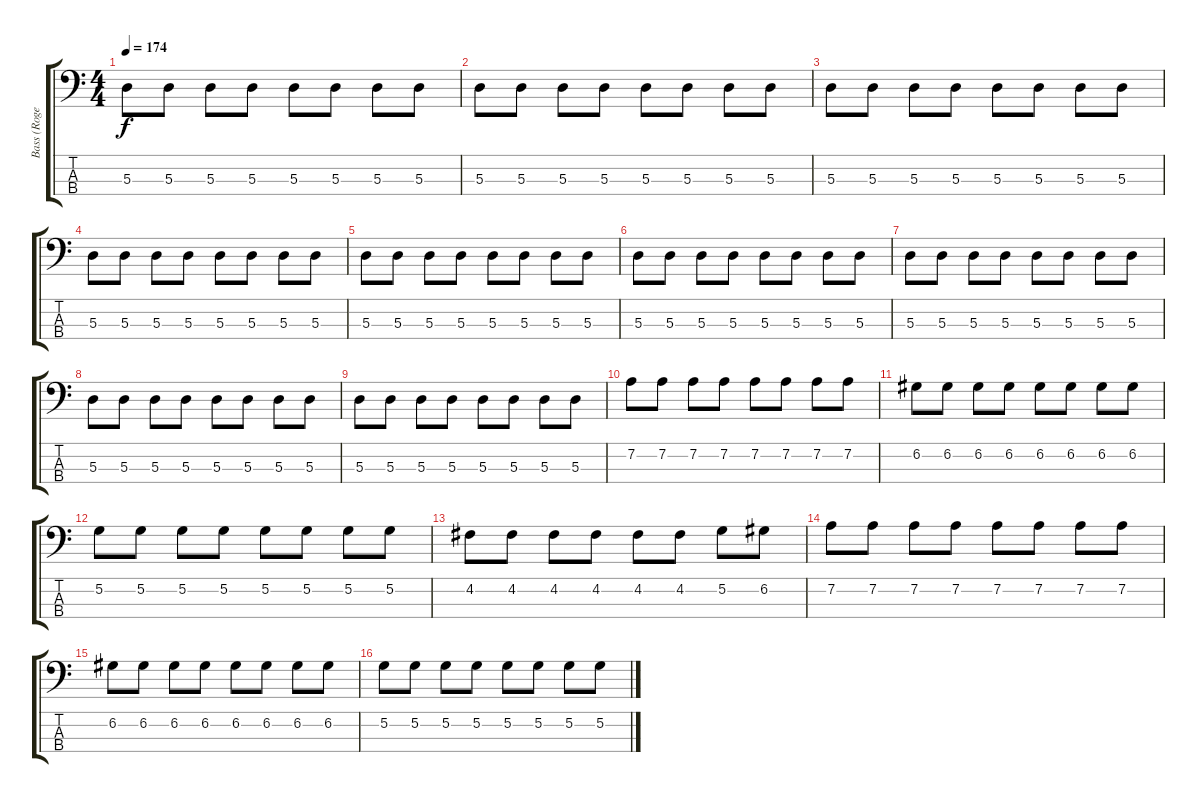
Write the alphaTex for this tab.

\track ("Bass (Roger Glover)" "Bass (Roge") {instrument electricbassfinger}
\staff {score tabs}
\tuning (G2 D2 A1 E1) {hide}
\ts (4 4)
\tempo 174
\clef f4
\ks c
5.3.8{dy f} 5.3.8 5.3.8 5.3.8 5.3.8 5.3.8 5.3.8 5.3.8 |
5.3.8 5.3.8 5.3.8 5.3.8 5.3.8 5.3.8 5.3.8 5.3.8 |
5.3.8 5.3.8 5.3.8 5.3.8 5.3.8 5.3.8 5.3.8 5.3.8 |
5.3.8 5.3.8 5.3.8 5.3.8 5.3.8 5.3.8 5.3.8 5.3.8 |
5.3.8 5.3.8 5.3.8 5.3.8 5.3.8 5.3.8 5.3.8 5.3.8 |
5.3.8 5.3.8 5.3.8 5.3.8 5.3.8 5.3.8 5.3.8 5.3.8 |
5.3.8 5.3.8 5.3.8 5.3.8 5.3.8 5.3.8 5.3.8 5.3.8 |
5.3.8 5.3.8 5.3.8 5.3.8 5.3.8 5.3.8 5.3.8 5.3.8 |
5.3.8 5.3.8 5.3.8 5.3.8 5.3.8 5.3.8 5.3.8 5.3.8 |
7.2.8 7.2.8 7.2.8 7.2.8 7.2.8 7.2.8 7.2.8 7.2.8 |
6.2.8 6.2.8 6.2.8 6.2.8 6.2.8 6.2.8 6.2.8 6.2.8 |
5.2.8 5.2.8 5.2.8 5.2.8 5.2.8 5.2.8 5.2.8 5.2.8 |
4.2.8 4.2.8 4.2.8 4.2.8 4.2.8 4.2.8 5.2.8 6.2.8 |
7.2.8 7.2.8 7.2.8 7.2.8 7.2.8 7.2.8 7.2.8 7.2.8 |
6.2.8 6.2.8 6.2.8 6.2.8 6.2.8 6.2.8 6.2.8 6.2.8 |
5.2.8 5.2.8 5.2.8 5.2.8 5.2.8 5.2.8 5.2.8 5.2.8
